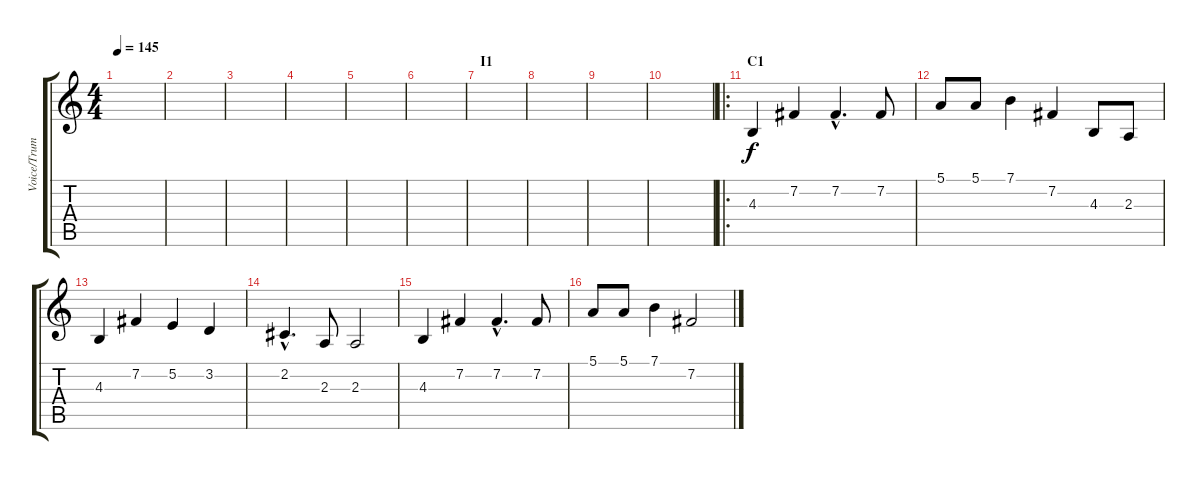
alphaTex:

\track ("Voice/Trumpet" "Voice/Trum") {instrument choiraahs}
\staff {score tabs}
\tuning (E4 B3 G3 D3 A2 E2) {hide}
\ts (4 4)
\tempo 145
\clef g2
\ks c
|
|
|
|
|
|
\section ("" "I1")
|
|
|
|
\ro
\section ("" "C1")
4.3.4{instrument trumpet} 7.2.4 7.2{hac}.4{d} 7.2.8 |
5.1.8 5.1.8 7.1.4 7.2.4 4.3.8 2.3.8 |
4.3.4 7.2.4 5.2.4 3.2.4 |
2.2{hac}.4{d} 2.3.8 2.3.2 |
4.3.4 7.2.4 7.2{hac}.4{d} 7.2.8 |
5.1.8 5.1.8 7.1.4 7.2.2
